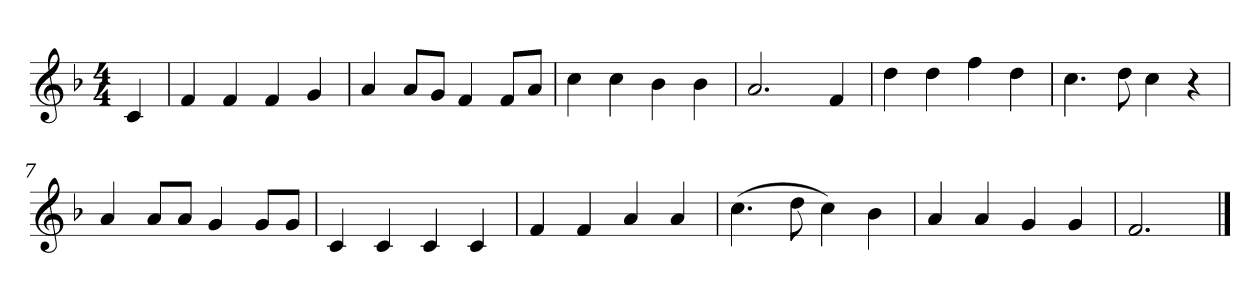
**kern
*part1
*staff1
*k[b-]
*M4/4
*MM120
=
4c
=1
4f
4f
4f
4g
=2
4a
8aL
8gJ
4f
8fL
8aJ
=3
4cc
4cc
4b-
4b-
=4
2.a
4f
=5
4dd
4dd
4ff
4dd
=6
4.cc
8dd
4cc
4r
=7
4a
8aL
8aJ
4g
8gL
8gJ
=8
4c
4c
4c
4c
=9
4f
4f
4a
4a
=10
(4.cc
8dd
4cc)
4b-
=11
4a
4a
4g
4g
=12
2.f
==
*-
